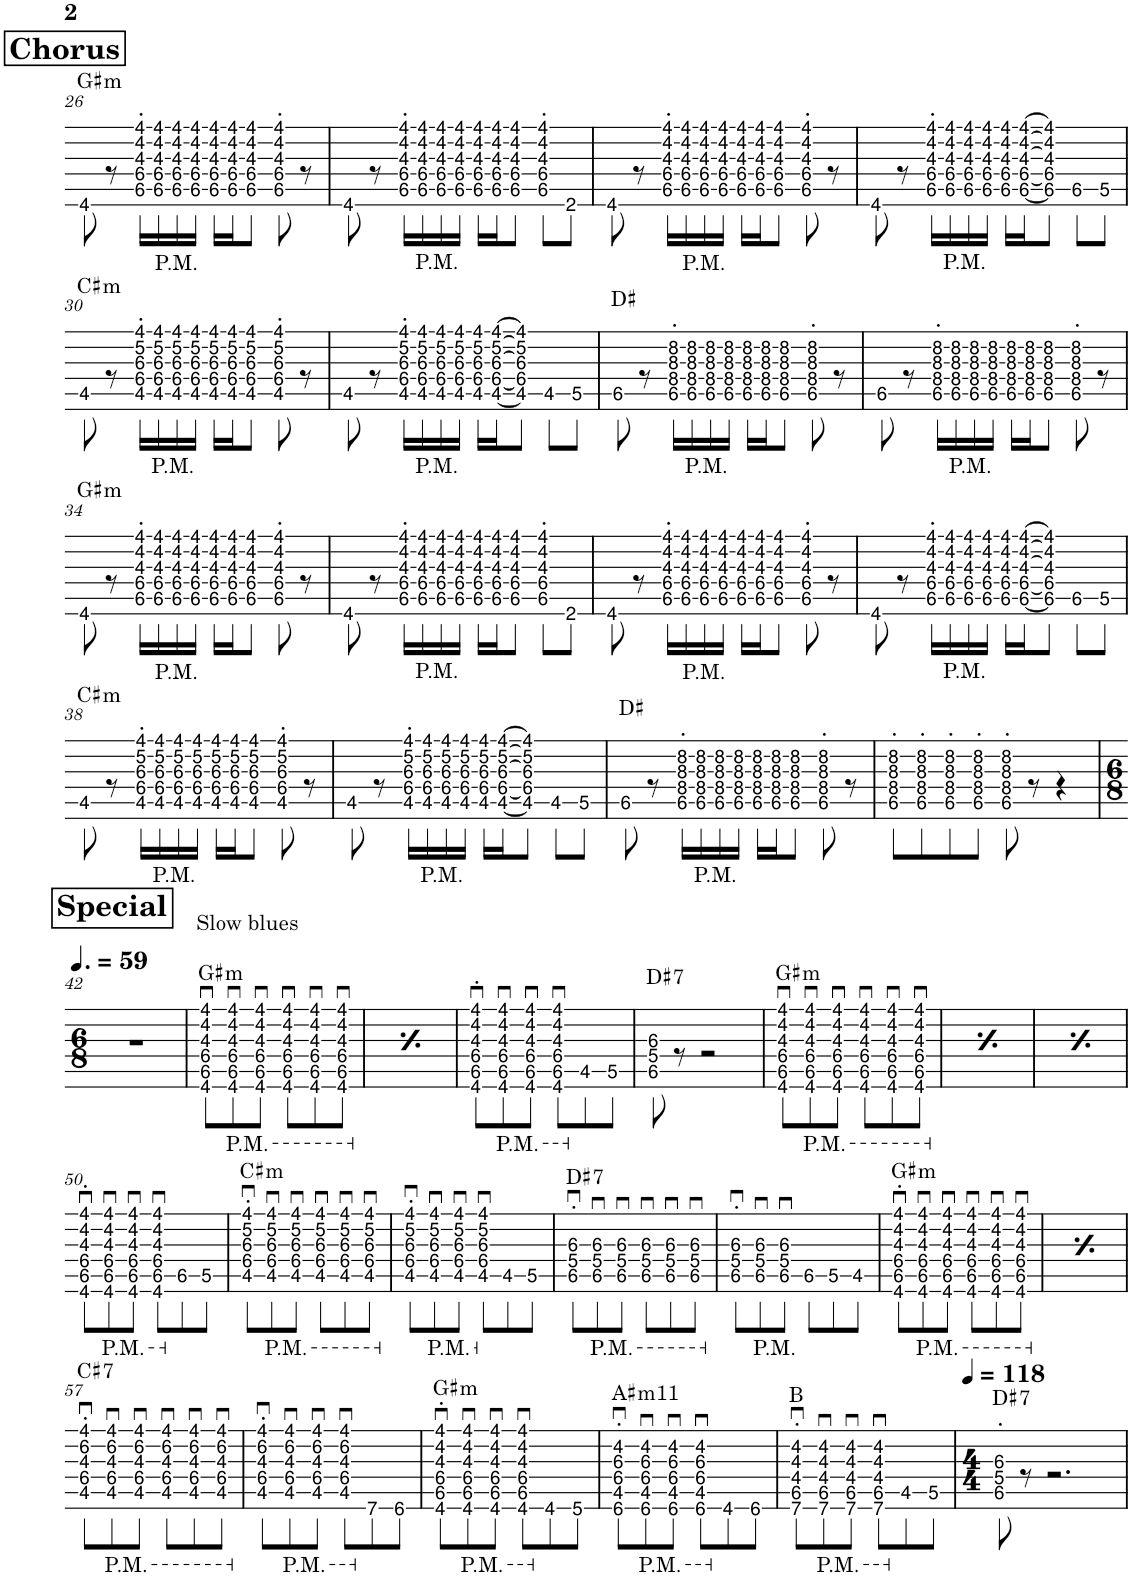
**kern	**harte
*part1	*part1
*staff1	*
*I"Electric Guitar	*
*I'El. Guit.	*
!!LO:PB:g=z
*	*
*k[f#c#g#d#a#]	*
*M4/4	*
!!LO:REH:place=s1:a:B:cj:fs=14:t=Chorus
=26	=26
!	!LO:H:kt=m
8GG#\	G#:min
8r	.
16D#\' 16G#\' 16B\' 16d#\' 16g#\'LL	.
!LO:TX:b:t=P.M.	!
16D#\ 16G#\ 16B\ 16d#\ 16g#\	.
16D#\ 16G#\ 16B\ 16d#\ 16g#\	.
16D#\ 16G#\ 16B\ 16d#\ 16g#\JJ	.
16D#\ 16G#\ 16B\ 16d#\ 16g#\LL	.
16D#\ 16G#\ 16B\ 16d#\ 16g#\J	.
8D#\ 8G#\ 8B\ 8d#\ 8g#\J	.
8D#\' 8G#\' 8B\' 8d#\' 8g#\'	.
8r	.
=27	=27
8GG#\	.
8r	.
16D#\' 16G#\' 16B\' 16d#\' 16g#\'LL	.
!LO:TX:b:t=P.M.	!
16D#\ 16G#\ 16B\ 16d#\ 16g#\	.
16D#\ 16G#\ 16B\ 16d#\ 16g#\	.
16D#\ 16G#\ 16B\ 16d#\ 16g#\JJ	.
16D#\ 16G#\ 16B\ 16d#\ 16g#\LL	.
16D#\ 16G#\ 16B\ 16d#\ 16g#\J	.
8D#\ 8G#\ 8B\ 8d#\ 8g#\J	.
8D#\' 8G#\' 8B\' 8d#\' 8g#\'L	.
8FF#\J	.
=28	=28
8GG#\	.
8r	.
16D#\' 16G#\' 16B\' 16d#\' 16g#\'LL	.
!LO:TX:b:t=P.M.	!
16D#\ 16G#\ 16B\ 16d#\ 16g#\	.
16D#\ 16G#\ 16B\ 16d#\ 16g#\	.
16D#\ 16G#\ 16B\ 16d#\ 16g#\JJ	.
16D#\ 16G#\ 16B\ 16d#\ 16g#\LL	.
16D#\ 16G#\ 16B\ 16d#\ 16g#\J	.
8D#\ 8G#\ 8B\ 8d#\ 8g#\J	.
8D#\' 8G#\' 8B\' 8d#\' 8g#\'	.
8r	.
=29	=29
8GG#\	.
8r	.
16D#\' 16G#\' 16B\' 16d#\' 16g#\'LL	.
!LO:TX:b:t=P.M.	!
16D#\ 16G#\ 16B\ 16d#\ 16g#\	.
16D#\ 16G#\ 16B\ 16d#\ 16g#\	.
16D#\ 16G#\ 16B\ 16d#\ 16g#\JJ	.
16D#\ 16G#\ 16B\ 16d#\ 16g#\LL	.
[16D#\ [16G#\ [16B\ [16d#\ [16g#\J	.
8D#\] 8G#\] 8B\] 8d#\] 8g#\]J	.
8D#\L	.
8D\J	.
!!LO:LB:g=z
=30	=30
!	!LO:H:kt=m
8C#\	C#:min
8r	.
16C#\' 16G#\' 16c#\' 16e\' 16g#\'LL	.
!LO:TX:b:t=P.M.	!
16C#\ 16G#\ 16c#\ 16e\ 16g#\	.
16C#\ 16G#\ 16c#\ 16e\ 16g#\	.
16C#\ 16G#\ 16c#\ 16e\ 16g#\JJ	.
16C#\ 16G#\ 16c#\ 16e\ 16g#\LL	.
16C#\ 16G#\ 16c#\ 16e\ 16g#\J	.
8C#\ 8G#\ 8c#\ 8e\ 8g#\J	.
8C#\' 8G#\' 8c#\' 8e\' 8g#\'	.
8r	.
=31	=31
8C#\	.
8r	.
16C#\' 16G#\' 16c#\' 16e\' 16g#\'LL	.
!LO:TX:b:t=P.M.	!
16C#\ 16G#\ 16c#\ 16e\ 16g#\	.
16C#\ 16G#\ 16c#\ 16e\ 16g#\	.
16C#\ 16G#\ 16c#\ 16e\ 16g#\JJ	.
16C#\ 16G#\ 16c#\ 16e\ 16g#\LL	.
[16C#\ [16G#\ [16c#\ [16e\ [16g#\J	.
8C#\] 8G#\] 8c#\] 8e\] 8g#\]J	.
8C#\L	.
8D\J	.
=32	=32
8D#\	D#:maj
8r	.
16D#\' 16A#\' 16d#\' 16g\'LL	.
!LO:TX:b:t=P.M.	!
16D#\ 16A#\ 16d#\ 16g\	.
16D#\ 16A#\ 16d#\ 16g\	.
16D#\ 16A#\ 16d#\ 16g\JJ	.
16D#\ 16A#\ 16d#\ 16g\LL	.
16D#\ 16A#\ 16d#\ 16g\J	.
8D#\ 8A#\ 8d#\ 8g\J	.
8D#\' 8A#\' 8d#\' 8g\'	.
8r	.
=33	=33
8D#\	.
8r	.
16D#\' 16A#\' 16d#\' 16g\'LL	.
!LO:TX:b:t=P.M.	!
16D#\ 16A#\ 16d#\ 16g\	.
16D#\ 16A#\ 16d#\ 16g\	.
16D#\ 16A#\ 16d#\ 16g\JJ	.
16D#\ 16A#\ 16d#\ 16g\LL	.
16D#\ 16A#\ 16d#\ 16g\J	.
8D#\ 8A#\ 8d#\ 8g\J	.
8D#\' 8A#\' 8d#\' 8g\'	.
8r	.
!!LO:LB:g=z
=34	=34
!	!LO:H:kt=m
8GG#\	G#:min
8r	.
16D#\' 16G#\' 16B\' 16d#\' 16g#\'LL	.
!LO:TX:b:t=P.M.	!
16D#\ 16G#\ 16B\ 16d#\ 16g#\	.
16D#\ 16G#\ 16B\ 16d#\ 16g#\	.
16D#\ 16G#\ 16B\ 16d#\ 16g#\JJ	.
16D#\ 16G#\ 16B\ 16d#\ 16g#\LL	.
16D#\ 16G#\ 16B\ 16d#\ 16g#\J	.
8D#\ 8G#\ 8B\ 8d#\ 8g#\J	.
8D#\' 8G#\' 8B\' 8d#\' 8g#\'	.
8r	.
=35	=35
8GG#\	.
8r	.
16D#\' 16G#\' 16B\' 16d#\' 16g#\'LL	.
!LO:TX:b:t=P.M.	!
16D#\ 16G#\ 16B\ 16d#\ 16g#\	.
16D#\ 16G#\ 16B\ 16d#\ 16g#\	.
16D#\ 16G#\ 16B\ 16d#\ 16g#\JJ	.
16D#\ 16G#\ 16B\ 16d#\ 16g#\LL	.
16D#\ 16G#\ 16B\ 16d#\ 16g#\J	.
8D#\ 8G#\ 8B\ 8d#\ 8g#\J	.
8D#\' 8G#\' 8B\' 8d#\' 8g#\'L	.
8FF#\J	.
=36	=36
8GG#\	.
8r	.
16D#\' 16G#\' 16B\' 16d#\' 16g#\'LL	.
!LO:TX:b:t=P.M.	!
16D#\ 16G#\ 16B\ 16d#\ 16g#\	.
16D#\ 16G#\ 16B\ 16d#\ 16g#\	.
16D#\ 16G#\ 16B\ 16d#\ 16g#\JJ	.
16D#\ 16G#\ 16B\ 16d#\ 16g#\LL	.
16D#\ 16G#\ 16B\ 16d#\ 16g#\J	.
8D#\ 8G#\ 8B\ 8d#\ 8g#\J	.
8D#\' 8G#\' 8B\' 8d#\' 8g#\'	.
8r	.
=37	=37
8GG#\	.
8r	.
16D#\' 16G#\' 16B\' 16d#\' 16g#\'LL	.
!LO:TX:b:t=P.M.	!
16D#\ 16G#\ 16B\ 16d#\ 16g#\	.
16D#\ 16G#\ 16B\ 16d#\ 16g#\	.
16D#\ 16G#\ 16B\ 16d#\ 16g#\JJ	.
16D#\ 16G#\ 16B\ 16d#\ 16g#\LL	.
[16D#\ [16G#\ [16B\ [16d#\ [16g#\J	.
8D#\] 8G#\] 8B\] 8d#\] 8g#\]J	.
8D#\L	.
8D\J	.
!!LO:LB:g=z
=38	=38
!	!LO:H:kt=m
8C#\	C#:min
8r	.
16C#\' 16G#\' 16c#\' 16e\' 16g#\'LL	.
!LO:TX:b:t=P.M.	!
16C#\ 16G#\ 16c#\ 16e\ 16g#\	.
16C#\ 16G#\ 16c#\ 16e\ 16g#\	.
16C#\ 16G#\ 16c#\ 16e\ 16g#\JJ	.
16C#\ 16G#\ 16c#\ 16e\ 16g#\LL	.
16C#\ 16G#\ 16c#\ 16e\ 16g#\J	.
8C#\ 8G#\ 8c#\ 8e\ 8g#\J	.
8C#\' 8G#\' 8c#\' 8e\' 8g#\'	.
8r	.
=39	=39
8C#\	.
8r	.
16C#\' 16G#\' 16c#\' 16e\' 16g#\'LL	.
!LO:TX:b:t=P.M.	!
16C#\ 16G#\ 16c#\ 16e\ 16g#\	.
16C#\ 16G#\ 16c#\ 16e\ 16g#\	.
16C#\ 16G#\ 16c#\ 16e\ 16g#\JJ	.
16C#\ 16G#\ 16c#\ 16e\ 16g#\LL	.
[16C#\ [16G#\ [16c#\ [16e\ [16g#\J	.
8C#\] 8G#\] 8c#\] 8e\] 8g#\]J	.
8C#\L	.
8D\J	.
=40	=40
8D#\	D#:maj
8r	.
16D#\' 16A#\' 16d#\' 16g\'LL	.
!LO:TX:b:t=P.M.	!
16D#\ 16A#\ 16d#\ 16g\	.
16D#\ 16A#\ 16d#\ 16g\	.
16D#\ 16A#\ 16d#\ 16g\JJ	.
16D#\ 16A#\ 16d#\ 16g\LL	.
16D#\ 16A#\ 16d#\ 16g\J	.
8D#\ 8A#\ 8d#\ 8g\J	.
8D#\' 8A#\' 8d#\' 8g\'	.
8r	.
=41	=41
8D#\' 8A#\' 8d#\' 8g\'L	.
8D#\' 8A#\' 8d#\' 8g\'	.
8D#\' 8A#\' 8d#\' 8g\'	.
8D#\' 8A#\' 8d#\' 8g\'J	.
8D#\' 8A#\' 8d#\' 8g\'	.
8r	.
4r	.
!!LO:LB:g=z
=42	=42
!!LO:REH:place=s1:a:B:cj:fs=14:t=Special
*M6/8	*
*MM89	*
!LO:TX:a:t=Slow blues	!
2.r	.
=43	=43
!	!LO:H:kt=m
8GG#\u 8D#\u 8G#\u 8B\u 8d#\u 8g#\uL	G#:min
!LO:TX:b:t=P.M.	!
8GG#\u 8D#\u 8G#\u 8B\u 8d#\u 8g#\u	.
8GG#\u 8D#\u 8G#\u 8B\u 8d#\u 8g#\uJ	.
8GG#\u 8D#\u 8G#\u 8B\u 8d#\u 8g#\uL	.
8GG#\u 8D#\u 8G#\u 8B\u 8d#\u 8g#\u	.
8GG#\u 8D#\u 8G#\u 8B\u 8d#\u 8g#\uJ	.
=44	=44
!	!LO:H:kt=m
8GG#\u 8D#\u 8G#\u 8B\u 8d#\u 8g#\uL	G#:min
!LO:TX:b:t=P.M.	!
8GG#\u 8D#\u 8G#\u 8B\u 8d#\u 8g#\u	.
8GG#\u 8D#\u 8G#\u 8B\u 8d#\u 8g#\uJ	.
8GG#\u 8D#\u 8G#\u 8B\u 8d#\u 8g#\uL	.
8GG#\u 8D#\u 8G#\u 8B\u 8d#\u 8g#\u	.
8GG#\u 8D#\u 8G#\u 8B\u 8d#\u 8g#\uJ	.
=45	=45
8GG#\u' 8D#\u' 8G#\u' 8B\u' 8d#\u' 8g#\u'L	.
!LO:TX:b:t=P.M.	!
8GG#\u 8D#\u 8G#\u 8B\u 8d#\u 8g#\u	.
8GG#\u 8D#\u 8G#\u 8B\u 8d#\u 8g#\uJ	.
8GG#\u 8D#\u 8G#\u 8B\u 8d#\u 8g#\uL	.
8C#\	.
8D\J	.
=46	=46
!	!LO:H:kt=7
8D#\ 8G\ 8c#\	D#:7
8r	.
2r	.
=47	=47
!	!LO:H:kt=m
8GG#\u 8D#\u 8G#\u 8B\u 8d#\u 8g#\uL	G#:min
!LO:TX:b:t=P.M.	!
8GG#\u 8D#\u 8G#\u 8B\u 8d#\u 8g#\u	.
8GG#\u 8D#\u 8G#\u 8B\u 8d#\u 8g#\uJ	.
8GG#\u 8D#\u 8G#\u 8B\u 8d#\u 8g#\uL	.
8GG#\u 8D#\u 8G#\u 8B\u 8d#\u 8g#\u	.
8GG#\u 8D#\u 8G#\u 8B\u 8d#\u 8g#\uJ	.
=48	=48
!	!LO:H:kt=m
8GG#\u 8D#\u 8G#\u 8B\u 8d#\u 8g#\uL	G#:min
!LO:TX:b:t=P.M.	!
8GG#\u 8D#\u 8G#\u 8B\u 8d#\u 8g#\u	.
8GG#\u 8D#\u 8G#\u 8B\u 8d#\u 8g#\uJ	.
8GG#\u 8D#\u 8G#\u 8B\u 8d#\u 8g#\uL	.
8GG#\u 8D#\u 8G#\u 8B\u 8d#\u 8g#\u	.
8GG#\u 8D#\u 8G#\u 8B\u 8d#\u 8g#\uJ	.
=49	=49
!	!LO:H:kt=m
8GG#\u 8D#\u 8G#\u 8B\u 8d#\u 8g#\uL	G#:min
!LO:TX:b:t=P.M.	!
8GG#\u 8D#\u 8G#\u 8B\u 8d#\u 8g#\u	.
8GG#\u 8D#\u 8G#\u 8B\u 8d#\u 8g#\uJ	.
8GG#\u 8D#\u 8G#\u 8B\u 8d#\u 8g#\uL	.
8GG#\u 8D#\u 8G#\u 8B\u 8d#\u 8g#\u	.
8GG#\u 8D#\u 8G#\u 8B\u 8d#\u 8g#\uJ	.
!!LO:LB:g=z
=50	=50
8GG#\u' 8D#\u' 8G#\u' 8B\u' 8d#\u' 8g#\u'L	.
!LO:TX:b:t=P.M.	!
8GG#\u 8D#\u 8G#\u 8B\u 8d#\u 8g#\u	.
8GG#\u 8D#\u 8G#\u 8B\u 8d#\u 8g#\uJ	.
8GG#\u 8D#\u 8G#\u 8B\u 8d#\u 8g#\uL	.
8D#\	.
8D\J	.
=51	=51
!	!LO:H:kt=m
8C#\u' 8G#\u' 8c#\u' 8e\u' 8g#\u'L	C#:min
!LO:TX:b:t=P.M.	!
8C#\u 8G#\u 8c#\u 8e\u 8g#\u	.
8C#\u 8G#\u 8c#\u 8e\u 8g#\uJ	.
8C#\u 8G#\u 8c#\u 8e\u 8g#\uL	.
8C#\u 8G#\u 8c#\u 8e\u 8g#\u	.
8C#\u 8G#\u 8c#\u 8e\u 8g#\uJ	.
=52	=52
8C#\u' 8G#\u' 8c#\u' 8e\u' 8g#\u'L	.
!LO:TX:b:t=P.M.	!
8C#\u 8G#\u 8c#\u 8e\u 8g#\u	.
8C#\u 8G#\u 8c#\u 8e\u 8g#\uJ	.
8C#\u 8G#\u 8c#\u 8e\u 8g#\uL	.
8C#\	.
8C##\J	.
=53	=53
!	!LO:H:kt=7
8D#\u' 8F##\u' 8c#\u'L	D#:7
!LO:TX:b:t=P.M.	!
8D#\u 8G\u 8c#\u	.
8D#\u 8G\u 8c#\uJ	.
8D#\u 8G\u 8c#\uL	.
8D#\u 8G\u 8c#\u	.
8D#\u 8G\u 8c#\uJ	.
=54	=54
8D#\u' 8G\u' 8c#\u'L	.
!LO:TX:b:t=P.M.	!
8D#\u 8G\u 8c#\u	.
8D#\u 8G\u 8c#\uJ	.
8D#\L	.
8D\	.
8C#\J	.
=55	=55
!	!LO:H:kt=m
8GG#\u' 8D#\u' 8G#\u' 8B\u' 8d#\u' 8g#\u'L	G#:min
!LO:TX:b:t=P.M.	!
8GG#\u 8D#\u 8G#\u 8B\u 8d#\u 8g#\u	.
8GG#\u 8D#\u 8G#\u 8B\u 8d#\u 8g#\uJ	.
8GG#\u 8D#\u 8G#\u 8B\u 8d#\u 8g#\uL	.
8GG#\u 8D#\u 8G#\u 8B\u 8d#\u 8g#\u	.
8GG#\u 8D#\u 8G#\u 8B\u 8d#\u 8g#\uJ	.
=56	=56
!	!LO:H:kt=m
8GG#\u' 8D#\u' 8G#\u' 8B\u' 8d#\u' 8g#\u'L	G#:min
!LO:TX:b:t=P.M.	!
8GG#\u 8D#\u 8G#\u 8B\u 8d#\u 8g#\u	.
8GG#\u 8D#\u 8G#\u 8B\u 8d#\u 8g#\uJ	.
8GG#\u 8D#\u 8G#\u 8B\u 8d#\u 8g#\uL	.
8GG#\u 8D#\u 8G#\u 8B\u 8d#\u 8g#\u	.
8GG#\u 8D#\u 8G#\u 8B\u 8d#\u 8g#\uJ	.
!!LO:LB:g=z
=57	=57
!	!LO:H:kt=7
8C#\u' 8G#\u' 8B\u' 8f\u' 8g#\u'L	C#:7
!LO:TX:b:t=P.M.	!
8C#\u 8G#\u 8B\u 8e#\u 8g#\u	.
8C#\u 8G#\u 8B\u 8e#\u 8g#\uJ	.
8C#\u 8G#\u 8B\u 8f\u 8g#\uL	.
8C#\u 8G#\u 8B\u 8e#\u 8g#\u	.
8C#\u 8G#\u 8B\u 8e#\u 8g#\uJ	.
=58	=58
8C#\u' 8G#\u' 8B\u' 8f\u' 8g#\u'L	.
!LO:TX:b:t=P.M.	!
8C#\u 8G#\u 8B\u 8e#\u 8g#\u	.
8C#\u 8G#\u 8B\u 8e#\u 8g#\uJ	.
8C#\u 8G#\u 8B\u 8e#\u 8g#\uL	.
8BB\	.
8AA#\J	.
=59	=59
!	!LO:H:kt=m
8GG#\u' 8D#\u' 8G#\u' 8B\u' 8d#\u' 8g#\u'L	G#:min
!LO:TX:b:t=P.M.	!
8GG#\u 8D#\u 8G#\u 8B\u 8d#\u 8g#\u	.
8GG#\u 8D#\u 8G#\u 8B\u 8d#\u 8g#\uJ	.
8GG#\u 8D#\u 8G#\u 8B\u 8d#\u 8g#\uL	.
8GG#\	.
8AA\J	.
=60	=60
!	!LO:H:kt=m11
8AA#\u' 8C#\u' 8G#\u' 8c#\u' 8d#\u'L	A#:min9(11)
!LO:TX:b:t=P.M.	!
8AA#\u 8C#\u 8G#\u 8c#\u 8d#\u	.
8AA#\u 8C#\u 8G#\u 8c#\u 8d#\uJ	.
8AA#\u 8C#\u 8G#\u 8c#\u 8d#\uL	.
8GG#\	.
8AA#\J	.
=61	=61
8BB\u' 8D#\u' 8F#\u' 8B\u' 8d#\u'L	B:maj
!LO:TX:b:t=P.M.	!
8BB\u 8D#\u 8F#\u 8B\u 8d#\u	.
8BB\u 8D#\u 8F#\u 8B\u 8d#\uJ	.
8BB\u 8D#\u 8F#\u 8B\u 8d#\uL	.
8C#\	.
8C##\J	.
=62	=62
*M4/4	*
*MM118	*
!	!LO:H:kt=7
8D#\' 8G\' 8c#\'	D#:7
8r	.
2.r	.
=	=
*-	*-
